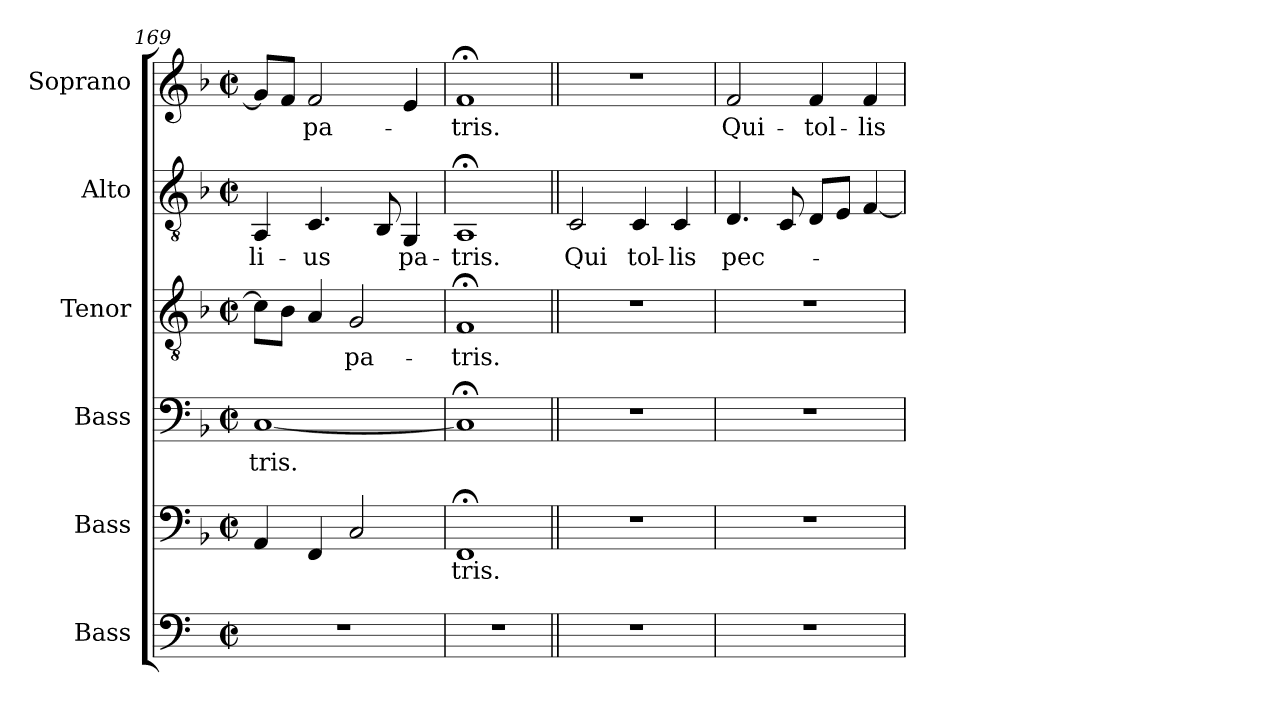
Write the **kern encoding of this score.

**kern	**kern	**text	**kern	**text	**kern	**text	**kern	**text	**kern	**text
*part6	*part5	*part5	*part4	*part4	*part3	*part3	*part2	*part2	*part1	*part1
*staff6	*staff5	*staff5	*staff4	*staff4	*staff3	*staff3	*staff2	*staff2	*staff1	*staff1
*I"Bass	*I"Bass	*	*I"Bass	*	*I"Tenor	*	*I"Alto	*	*I"Soprano	*
*I'B.	*I'B.	*	*I'B.	*	*I'T.	*	*I'A.	*	*I'S.	*
*clefF4	*clefF4	*	*clefF4	*	*clefGv2	*	*clefGv2	*	*clefG2	*
*	*	*	*	*	*ITrd7c12	*	*	*	*	*
*k[]	*k[b-]	*	*k[b-]	*	*k[b-]	*	*k[b-]	*	*k[b-]	*
*C:	*F:	*	*F:	*	*F:	*	*F:	*	*F:	*
*M2/2	*M2/2	*	*M2/2	*	*M2/2	*	*M2/2	*	*M2/2	*
*met(c|)	*met(c|)	*	*met(c|)	*	*met(c|)	*	*met(c|)	*	*met(c|)	*
=169	=169	=169	=169	=169	=169	=169	=169	=169	=169	=169
!	!	!	!	!LO:LY:b:color=#000000	!	!	!	!	!	!
!	!	!	!	!	!	!	!	!LO:LY:b:color=#000000	!	!
1r	4AAi/	.	[1Ci	-tris.	8Ci\L]	.	4AAi/	-li-	8gi/L]	.
.	.	.	.	.	8BB-i\J	.	.	.	8fi/J	.
!	!	!	!	!	!	!	!	!LO:LY:b:color=#000000	!	!
!	!	!	!	!	!	!	!	!	!	!LO:LY:b:color=#000000
.	4FFi/	.	.	.	4AAi/	.	4.Ci/	-us	2fi/	pa-
!	!	!	!	!	!	!LO:LY:b:color=#000000	!	!	!	!
.	2Ci/	.	.	.	2GGi/	pa-	.	.	.	.
.	.	.	.	.	.	.	8BB-i/	.	.	.
!	!	!	!	!	!	!	!	!LO:LY:b:color=#000000	!	!
.	.	.	.	.	.	.	4GGi/	pa-	4ei/	.
=170	=170	=170	=170	=170	=170	=170	=170	=170	=170	=170
!	!	!LO:LY:b:color=#000000	!	!	!	!	!	!	!	!
!	!	!	!	!	!	!LO:LY:b:color=#000000	!	!	!	!
!	!	!	!	!	!	!	!	!LO:LY:b:color=#000000	!	!
!	!	!	!	!	!	!	!	!	!	!LO:LY:b:color=#000000
1r	1FF;i	-tris.	1C;i]	.	1FF;i	-tris.	1AA;i	-tris.	1f;i	-tris.
=171||	=171||	=171||	=171||	=171||	=171||	=171||	=171||	=171||	=171||	=171||
!	!	!	!	!	!	!	!	!LO:LY:b:color=#000000	!	!
1r	1r	.	1r	.	1r	.	2Ci/	Qui	1r	.
!	!	!	!	!	!	!	!	!LO:LY:b:color=#000000	!	!
.	.	.	.	.	.	.	4Ci/	tol-	.	.
!	!	!	!	!	!	!	!	!LO:LY:b:color=#000000	!	!
.	.	.	.	.	.	.	4Ci/	-lis	.	.
=172	=172	=172	=172	=172	=172	=172	=172	=172	=172	=172
!	!	!	!	!	!	!	!	!LO:LY:b:color=#000000	!	!
!	!	!	!	!	!	!	!	!	!	!LO:LY:b:color=#000000
1r	1r	.	1r	.	1r	.	4.Di/	pec-	2fi/	Qui-
.	.	.	.	.	.	.	8Ci/	.	.	.
!	!	!	!	!	!	!	!	!	!	!LO:LY:b:color=#000000
.	.	.	.	.	.	.	8Di/L	.	4fi/	-tol-
.	.	.	.	.	.	.	8Ei/J	.	.	.
!	!	!	!	!	!	!	!	!	!	!LO:LY:b:color=#000000
.	.	.	.	.	.	.	[4Fi/	.	4fi/	-lis
=	=	=	=	=	=	=	=	=	=	=
*-	*-	*-	*-	*-	*-	*-	*-	*-	*-	*-
